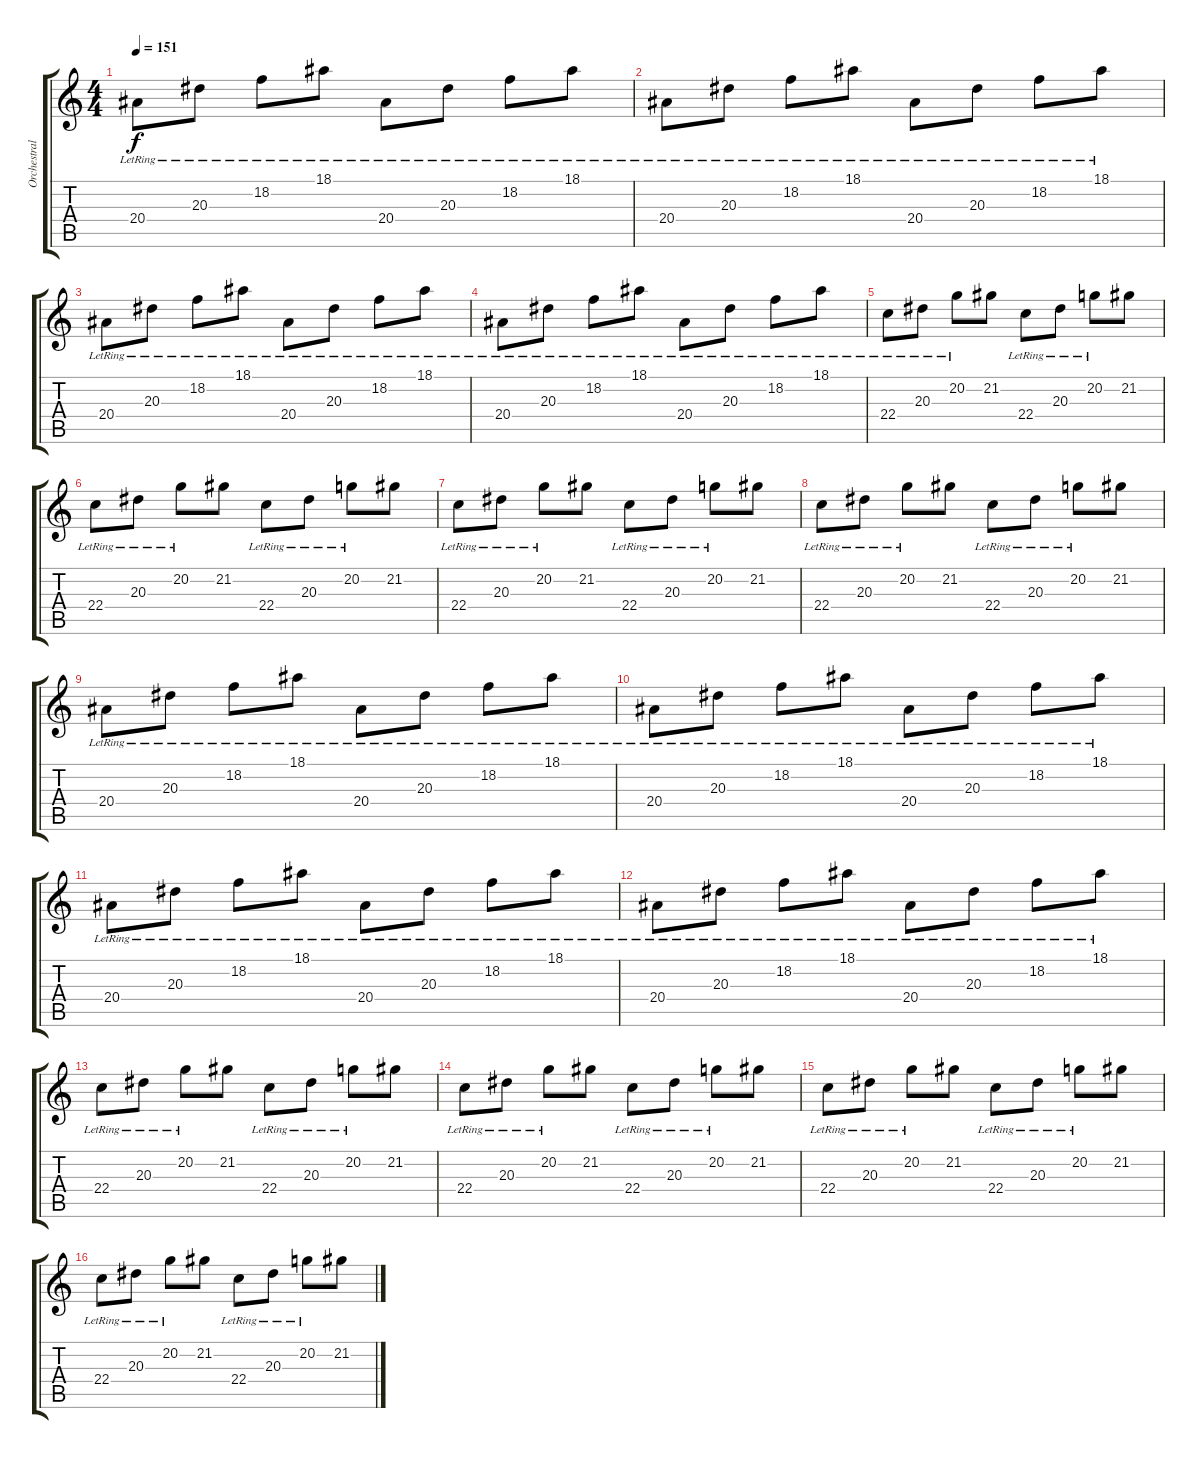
\track ("Orchestral Harp" "Orchestral") {instrument orchestralharp}
\staff {score tabs}
\tuning (E4 B3 G3 D3 A2 E2) {hide}
\ts (4 4)
\tempo 151
\clef g2
\ks c
20.4{lr}.8{dy f} 20.3{lr}.8 18.2{lr}.8 18.1{lr}.8 20.4{lr}.8 20.3{lr}.8 18.2{lr}.8 18.1{lr}.8 |
20.4{lr}.8 20.3{lr}.8 18.2{lr}.8 18.1{lr}.8 20.4{lr}.8 20.3{lr}.8 18.2{lr}.8 18.1{lr}.8 |
20.4{lr}.8 20.3{lr}.8 18.2{lr}.8 18.1{lr}.8 20.4{lr}.8 20.3{lr}.8 18.2{lr}.8 18.1{lr}.8 |
20.4{lr}.8 20.3{lr}.8 18.2{lr}.8 18.1{lr}.8 20.4{lr}.8 20.3{lr}.8 18.2{lr}.8 18.1{lr}.8 |
22.4{lr}.8 20.3{lr}.8 20.2{lr}.8 21.2.8 22.4{lr}.8 20.3{lr}.8 20.2{lr}.8 21.2.8 |
22.4{lr}.8 20.3{lr}.8 20.2{lr}.8 21.2.8 22.4{lr}.8 20.3{lr}.8 20.2{lr}.8 21.2.8 |
22.4{lr}.8 20.3{lr}.8 20.2{lr}.8 21.2.8 22.4{lr}.8 20.3{lr}.8 20.2{lr}.8 21.2.8 |
22.4{lr}.8 20.3{lr}.8 20.2{lr}.8 21.2.8 22.4{lr}.8 20.3{lr}.8 20.2{lr}.8 21.2.8 |
20.4{lr}.8 20.3{lr}.8 18.2{lr}.8 18.1{lr}.8 20.4{lr}.8 20.3{lr}.8 18.2{lr}.8 18.1{lr}.8 |
20.4{lr}.8 20.3{lr}.8 18.2{lr}.8 18.1{lr}.8 20.4{lr}.8 20.3{lr}.8 18.2{lr}.8 18.1{lr}.8 |
20.4{lr}.8 20.3{lr}.8 18.2{lr}.8 18.1{lr}.8 20.4{lr}.8 20.3{lr}.8 18.2{lr}.8 18.1{lr}.8 |
20.4{lr}.8 20.3{lr}.8 18.2{lr}.8 18.1{lr}.8 20.4{lr}.8 20.3{lr}.8 18.2{lr}.8 18.1{lr}.8 |
22.4{lr}.8 20.3{lr}.8 20.2{lr}.8 21.2.8 22.4{lr}.8 20.3{lr}.8 20.2{lr}.8 21.2.8 |
22.4{lr}.8 20.3{lr}.8 20.2{lr}.8 21.2.8 22.4{lr}.8 20.3{lr}.8 20.2{lr}.8 21.2.8 |
22.4{lr}.8 20.3{lr}.8 20.2{lr}.8 21.2.8 22.4{lr}.8 20.3{lr}.8 20.2{lr}.8 21.2.8 |
22.4{lr}.8 20.3{lr}.8 20.2{lr}.8 21.2.8 22.4{lr}.8 20.3{lr}.8 20.2{lr}.8 21.2.8
